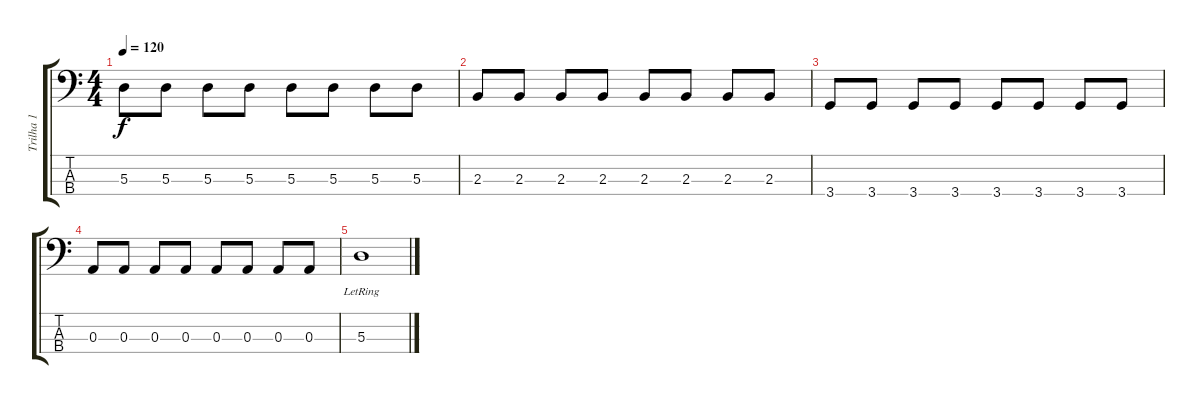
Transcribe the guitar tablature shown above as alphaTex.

\track ("Trilha 1" "Trilha 1") {instrument electricbassfinger}
\staff {score tabs}
\tuning (G2 D2 A1 E1) {hide}
\ts (4 4)
\tempo 120
\clef f4
\ks c
5.3.8{dy f} 5.3.8 5.3.8 5.3.8 5.3.8 5.3.8 5.3.8 5.3.8 |
2.3.8 2.3.8 2.3.8 2.3.8 2.3.8 2.3.8 2.3.8 2.3.8 |
3.4.8 3.4.8 3.4.8 3.4.8 3.4.8 3.4.8 3.4.8 3.4.8 |
0.3.8 0.3.8 0.3.8 0.3.8 0.3.8 0.3.8 0.3.8 0.3.8 |
5.3{lr}.1
